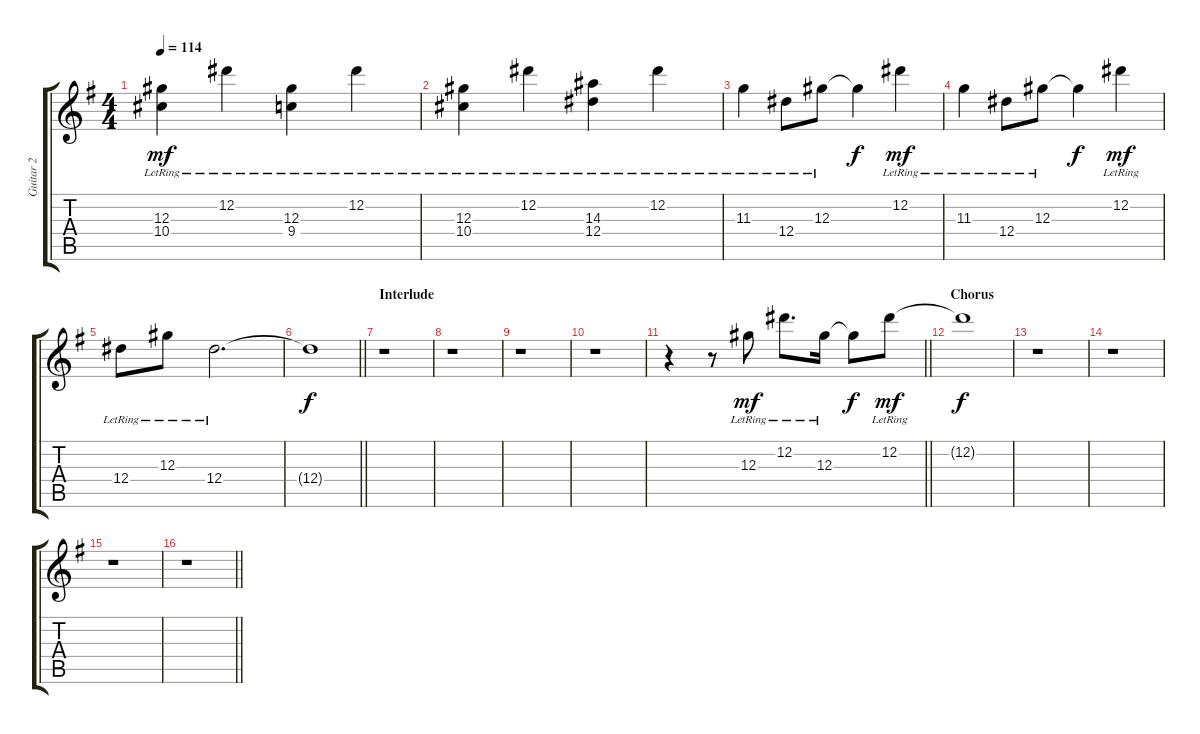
\track ("Guitar 2" "Guitar 2") {instrument overdrivenguitar}
\staff {score tabs}
\tuning (Eb4 Eb4 Ab3 Eb3 Bb2 Eb2) {hide}
\ts (4 4)
\tempo 114
\clef g2
\ks g
(12.3{lr} 10.4{lr}).4{dy mf} 12.2{lr}.4 (12.3{lr} 9.4{lr}).4 12.2{lr}.4 |
(12.3{lr} 10.4{lr}).4 12.2{lr}.4 (14.3{lr} 12.4{lr}).4 12.2{lr}.4 |
11.3{lr}.4 12.4{lr}.8 12.3{lr}.8 12.3{t}.4{dy f} 12.2{lr}.4{dy mf} |
11.3{lr}.4 12.4{lr}.8 12.3{lr}.8 12.3{t}.4{dy f} 12.2{lr}.4{dy mf} |
12.4{lr}.8 12.3{lr}.8 12.4{lr}.2{d} |
\barLineRight lightlight
12.4{t}.1{dy f} |
\section ("" "Interlude")
r.1 |
r.1 |
r.1 |
r.1 |
\barLineRight lightlight
r.4 r.8 12.3{lr}.8{dy mf} 12.2{lr}.8{d} 12.3{lr}.16 12.3{t}.8{dy f} 12.2{lr}.8{dy mf} |
\section ("" "Chorus")
12.2{t}.1{dy f} |
r.1 |
r.1 |
r.1 |
\barLineRight lightlight
r.1
